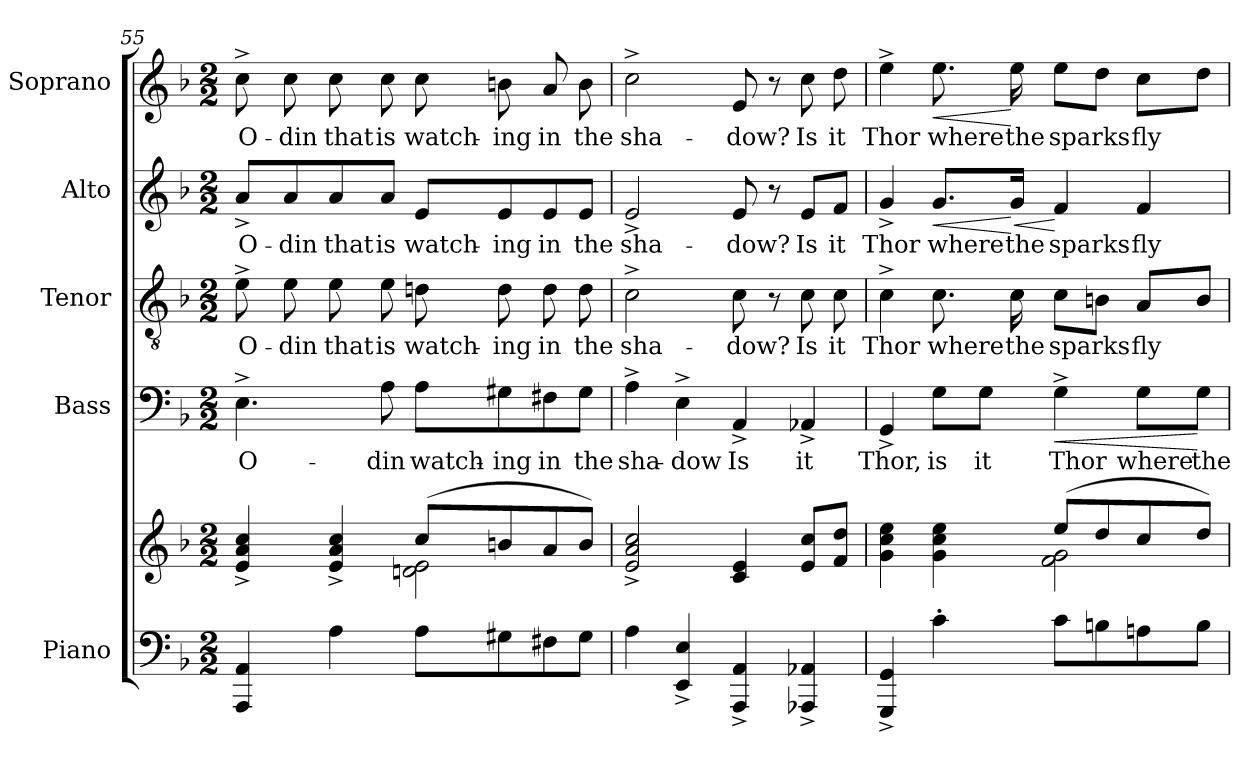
**kern	**kern	**kern	**text	**dynam	**kern	**text	**kern	**text	**dynam	**kern	**text	**dynam
*part5	*part5	*part4	*part4	*part4	*part3	*part3	*part2	*part2	*part2	*part1	*part1	*part1
*staff6	*staff5	*staff4	*staff4	*staff4	*staff3	*staff3	*staff2	*staff2	*staff2	*staff1	*staff1	*staff1
*I"Piano	*	*I"Bass	*	*	*I"Tenor	*	*I"Alto	*	*	*I"Soprano	*	*
*I'Pno.	*	*I'B.	*	*	*I'T.	*	*I'A.	*	*	*I'S.	*	*
*clefF4	*clefG2	*clefF4	*	*	*clefGv2	*	*clefG2	*	*	*clefG2	*	*
*	*	*	*	*	*ITrd7c12	*	*	*	*	*	*	*
*k[b-]	*k[b-]	*k[b-]	*	*	*k[b-]	*	*k[b-]	*	*	*k[b-]	*	*
*F:	*F:	*F:	*	*	*F:	*	*F:	*	*	*F:	*	*
*M2/2	*M2/2	*M2/2	*	*	*M2/2	*	*M2/2	*	*	*M2/2	*	*
=55	=55	=55	=55	=55	=55	=55	=55	=55	=55	=55	=55	=55
*	*^	*	*	*	*	*	*	*	*	*	*	*
!	!	!	!	!LO:LY:b:color=#000000	!	!	!	!	!	!	!	!	!
!	!	!	!	!	!	!	!LO:LY:b:color=#000000	!	!	!	!	!	!
!	!	!	!	!	!	!	!	!	!LO:LY:b:color=#000000	!	!	!	!
!	!	!	!	!	!	!	!	!	!	!	!	!LO:LY:b:color=#000000	!
4AAAi/ 4AAi	4ei/^ 4ai^ 4cci^	2ryy	4.E^i\	O-	.	8E^i\	O-	8a^i/L	O-	.	8cc^i\	O-	.
!	!	!	!	!	!	!	!LO:LY:b:color=#000000	!	!	!	!	!	!
!	!	!	!	!	!	!	!	!	!LO:LY:b:color=#000000	!	!	!	!
!	!	!	!	!	!	!	!	!	!	!	!	!LO:LY:b:color=#000000	!
.	.	.	.	.	.	8Ei\	-din	8ai/	-din	.	8cci\	-din	.
!	!	!	!	!	!	!	!LO:LY:b:color=#000000	!	!	!	!	!	!
!	!	!	!	!	!	!	!	!	!LO:LY:b:color=#000000	!	!	!	!
!	!	!	!	!	!	!	!	!	!	!	!	!LO:LY:b:color=#000000	!
4Ai\	4ei/^ 4ai^ 4cci^	.	.	.	.	8Ei\	that	8ai/	that	.	8cci\	that	.
!	!	!	!	!LO:LY:b:color=#000000	!	!	!	!	!	!	!	!	!
!	!	!	!	!	!	!	!LO:LY:b:color=#000000	!	!	!	!	!	!
!	!	!	!	!	!	!	!	!	!LO:LY:b:color=#000000	!	!	!	!
!	!	!	!	!	!	!	!	!	!	!	!	!LO:LY:b:color=#000000	!
.	.	.	8Ai\	-din	.	8Ei\	is	8ai/J	is	.	8cci\	is	.
!	!	!	!	!LO:LY:b:color=#000000	!	!	!	!	!	!	!	!	!
!	!	!	!	!	!	!	!LO:LY:b:color=#000000	!	!	!	!	!	!
!	!	!	!	!	!	!	!	!	!LO:LY:b:color=#000000	!	!	!	!
!	!	!	!	!	!	!	!	!	!	!	!	!LO:LY:b:color=#000000	!
8Ai\L	(8cci/L	2dni\ 2ei	8Ai\L	watch-	.	8Dni\	watch-	8ei/L	watch-	.	8cci\	watch-	.
!	!	!	!	!LO:LY:b:color=#000000	!	!	!	!	!	!	!	!	!
!	!	!	!	!	!	!	!LO:LY:b:color=#000000	!	!	!	!	!	!
!	!	!	!	!	!	!	!	!	!LO:LY:b:color=#000000	!	!	!	!
!	!	!	!	!	!	!	!	!	!	!	!	!LO:LY:b:color=#000000	!
8G#Xi\	8bni/	.	8G#Xi\	-ing	.	8Di\	-ing	8ei/	-ing	.	8bni\	-ing	.
!	!	!	!	!LO:LY:b:color=#000000	!	!	!	!	!	!	!	!	!
!	!	!	!	!	!	!	!LO:LY:b:color=#000000	!	!	!	!	!	!
!	!	!	!	!	!	!	!	!	!LO:LY:b:color=#000000	!	!	!	!
!	!	!	!	!	!	!	!	!	!	!	!	!LO:LY:b:color=#000000	!
8F#Xi\	8ai/	.	8F#Xi\	in	.	8Di\	in	8ei/	in	.	8ai/	in	.
!	!	!	!	!LO:LY:b:color=#000000	!	!	!	!	!	!	!	!	!
!	!	!	!	!	!	!	!LO:LY:b:color=#000000	!	!	!	!	!	!
!	!	!	!	!	!	!	!	!	!LO:LY:b:color=#000000	!	!	!	!
!	!	!	!	!	!	!	!	!	!	!	!	!LO:LY:b:color=#000000	!
8G#i\J	8bi/J)	.	8G#i\J	the	.	8Di\	the	8ei/J	the	.	8bi\	the	.
*	*v	*v	*	*	*	*	*	*	*	*	*	*	*
!!LO:LB:g=z
=56	=56	=56	=56	=56	=56	=56	=56	=56	=56	=56	=56	=56
!	!	!	!LO:LY:b:color=#000000	!	!	!	!	!	!	!	!	!
!	!	!	!	!	!	!LO:LY:b:color=#000000	!	!	!	!	!	!
!	!	!	!	!	!	!	!	!LO:LY:b:color=#000000	!	!	!	!
!	!	!	!	!	!	!	!	!	!	!	!LO:LY:b:color=#000000	!
4Ai\	2ei/^ 2ai^ 2cci^	4A^i\	sha-	.	2C^i\	sha-	2e^i/	sha-	.	2cc^i\	sha-	.
!	!	!	!LO:LY:b:color=#000000	!	!	!	!	!	!	!	!	!
4EEi/^ 4Ei^	.	4E^i\	-dow	.	.	.	.	.	.	.	.	.
!	!	!	!LO:LY:b:color=#000000	!	!	!	!	!	!	!	!	!
!	!	!	!	!	!	!LO:LY:b:color=#000000	!	!	!	!	!	!
!	!	!	!	!	!	!	!	!LO:LY:b:color=#000000	!	!	!	!
!	!	!	!	!	!	!	!	!	!	!	!LO:LY:b:color=#000000	!
4AAAi/^ 4AAi^	4ci/ 4ei	4AA^i/	Is	.	8Ci\	-dow?	8ei/	-dow?	.	8ei/	-dow?	.
.	.	.	.	.	8r	.	8r	.	.	8r	.	.
!	!	!	!LO:LY:b:color=#000000	!	!	!	!	!	!	!	!	!
!	!	!	!	!	!	!LO:LY:b:color=#000000	!	!	!	!	!	!
!	!	!	!	!	!	!	!	!LO:LY:b:color=#000000	!	!	!	!
!	!	!	!	!	!	!	!	!	!	!	!LO:LY:b:color=#000000	!
4AAA-Xi/^ 4AA-Xi^	8ei/ 8cciL	4AA-X^i/	it	.	8Ci\	Is	8ei/L	Is	.	8cci\	Is	.
!	!	!	!	!	!	!LO:LY:b:color=#000000	!	!	!	!	!	!
!	!	!	!	!	!	!	!	!LO:LY:b:color=#000000	!	!	!	!
!	!	!	!	!	!	!	!	!	!	!	!LO:LY:b:color=#000000	!
.	8fi/ 8ddiJ	.	.	.	8Ci\	it	8fi/J	it	.	8ddi\	it	.
=57	=57	=57	=57	=57	=57	=57	=57	=57	=57	=57	=57	=57
*	*^	*	*	*	*	*	*	*	*	*	*	*
!	!	!	!	!LO:LY:b:color=#000000	!	!	!	!	!	!	!	!	!
!	!	!	!	!	!	!	!LO:LY:b:color=#000000	!	!	!	!	!	!
!	!	!	!	!	!	!	!	!	!LO:LY:b:color=#000000	!	!	!	!
!	!	!	!	!	!	!	!	!	!	!	!	!LO:LY:b:color=#000000	!
4GGGi/^ 4GGi^	4gi\ 4cci 4eei	2ryy	4GG^i/	Thor,	.	4C^i\	Thor	4g^i/	Thor	.	4ee^i\	Thor	.
!	!	!	!	!LO:LY:b:color=#000000	!	!	!	!	!	!	!	!	!
!	!	!	!	!	!	!	!LO:LY:b:color=#000000	!	!	!	!	!	!
!	!	!	!	!	!	!	!	!	!LO:LY:b:color=#000000	!LO:HP:b	!	!	!
!	!	!	!	!	!	!	!	!	!	!	!	!LO:LY:b:color=#000000	!LO:HP:b
4c'i\	4gi\ 4cci 4eei	.	8Gi\L	is	.	8.Ci\	where	8.gi/L	where	<	8.eei\	where	<
!	!	!	!	!LO:LY:b:color=#000000	!	!	!	!	!	!	!	!	!
.	.	.	8Gi\J	it	.	.	.	.	.	.	.	.	.
!	!	!	!	!	!	!	!LO:LY:b:color=#000000	!	!	!	!	!	!
!	!	!	!	!	!	!	!	!	!LO:LY:b:color=#000000	!LO:HP:n=1:b	!	!	!
!	!	!	!	!	!	!	!	!	!	!	!	!LO:LY:b:color=#000000	!
.	.	.	.	.	.	16Ci\	the	16gi/Jk	the	[ <	16eei\	the	[
!	!	!	!	!LO:LY:b:color=#000000	!LO:HP:b	!	!	!	!	!	!	!	!
!	!	!	!	!	!	!	!LO:LY:b:color=#000000	!	!	!	!	!	!
!	!	!	!	!	!	!	!	!	!LO:LY:b:color=#000000	!	!	!	!
!	!	!	!	!	!	!	!	!	!	!	!	!LO:LY:b:color=#000000	!
8ci\L	(8eei/L	2fi\ 2gi	4G^i\	Thor	<	8Ci\L	sparks	4fi/	sparks	[	8eei\L	sparks	.
8Bni\	8ddi/	.	.	.	.	8BBni\J	.	.	.	.	8ddi\J	.	.
!	!	!	!	!LO:LY:b:color=#000000	!	!	!	!	!	!	!	!	!
!	!	!	!	!	!	!	!LO:LY:b:color=#000000	!	!	!	!	!	!
!	!	!	!	!	!	!	!	!	!LO:LY:b:color=#000000	!	!	!	!
!	!	!	!	!	!	!	!	!	!	!	!	!LO:LY:b:color=#000000	!
8Ani\	8cci/	.	8Gi\L	where	.	8AAi/L	fly	4fi/	fly	.	8cci\L	fly	.
!	!	!	!	!LO:LY:b:color=#000000	!	!	!	!	!	!	!	!	!
8Bi\J	8ddi/J)	.	8Gi\J	the	[	8BBi/J	.	.	.	.	8ddi\J	.	.
*	*v	*v	*	*	*	*	*	*	*	*	*	*	*
=	=	=	=	=	=	=	=	=	=	=	=	=
*-	*-	*-	*-	*-	*-	*-	*-	*-	*-	*-	*-	*-
